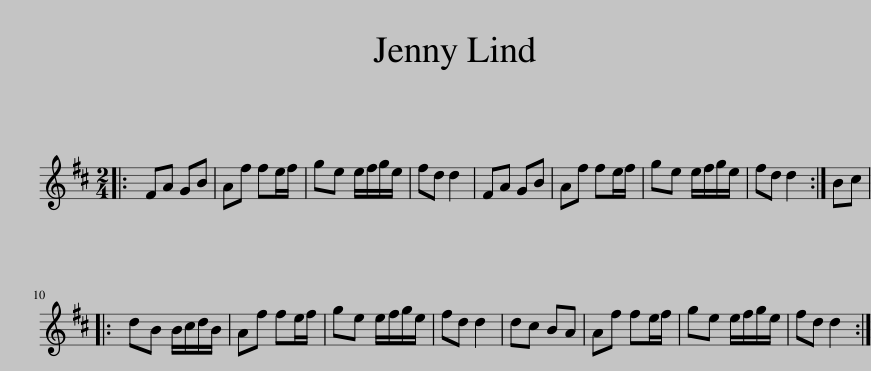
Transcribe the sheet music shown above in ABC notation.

X:1
L:1/8
M:2/4
I:linebreak $
K:D
V:1 treble
V:1
|: FA GB | Af fe/f/ | ge e/f/g/e/ | fd d2 | FA GB | %5
 Af fe/f/ | ge e/f/g/e/ | fd d2 :| Bc |:$ dB B/c/d/B/ | %10
 Af fe/f/ | ge e/f/g/e/ | fd d2 | dc BA | Af fe/f/ | %15
 ge e/f/g/e/ | fd d2 :| %17
